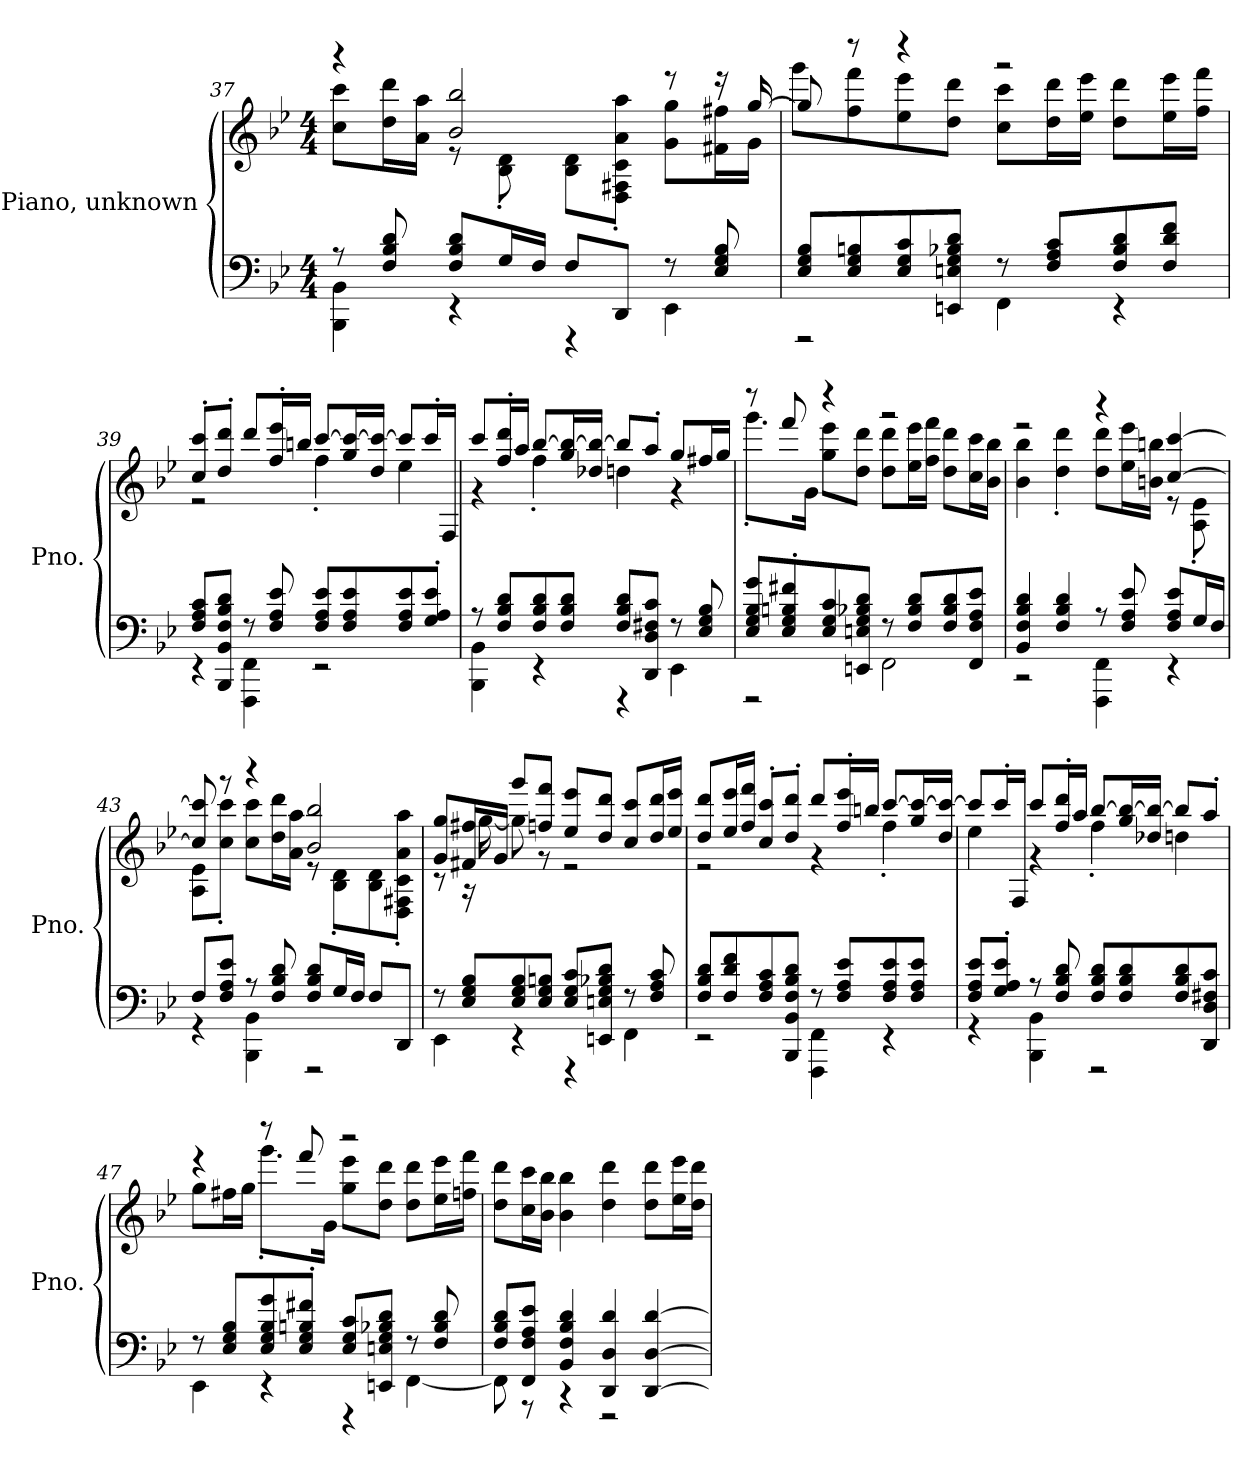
**kern	**kern
*part1	*part1
*staff2	*staff1
*I"Piano, unknown	*
*I'Pno.	*
*clefF4	*clefG2
*k[b-e-]	*k[b-e-]
*M4/4	*M4/4
=37	=37
*^	*^
8r	4BBB-\ 4BB-\	4r	8cc\ 8ccc\L
8F/ 8B-/ 8d/	.	.	16dd\ 16ddd\L
.	.	.	16a\ 16aa\JJ
8F/ 8B-/ 8d/L	4r	2b-/ 2bb-/	8r
16G/L	.	.	8B-\' 8d\'
16F/JJ	.	.	.
8F/L	4r	.	8B-\ 8d\L
8DD/J	.	.	8D\' 8F#X\' 8c\' 8a\' 8aa\'J
8r	4EE-\	8r	8g\ 8gg\L
8E-/ 8G/ 8B-/	.	16r	16f#X\ 16ff#X\L
.	.	[16gg/	16g\JJ
!!LO:PB:g=z	!!
=38	=38	=38	=38
8E-/ 8G/ 8B-/L	2r	8gg/]	8ggg\L
8E-/ 8G/ 8Bn/	.	8r	8ff\ 8fff\
8E-/ 8G/ 8c/	.	4r	8ee-\ 8eee-\
8EEn/ 8En/ 8G/ 8B-X/ 8d/J	.	.	8dd\ 8ddd\J
8r	4FF\	2r	8cc\ 8ccc\L
8F/ 8A/ 8c/L	.	.	16dd\ 16ddd\L
.	.	.	16ee-\ 16eee-\JJ
8F/ 8B-/ 8d/	4r	.	8dd\ 8ddd\L
8F/ 8d/ 8f/J	.	.	16ee-\ 16eee-\L
.	.	.	16ff\ 16fff\JJ
=39	=39	=39	=39
8F/ 8A/ 8c/L	4r	8cc/' 8ccc/'L	2r
8BBB-/ 8BB-/ 8F/ 8B-/ 8d/J	.	8dd/' 8ddd/'J	.
8r	4FFF\ 4FF\	8ddd/L	.
8F/ 8A/ 8e-/	.	16ff/' 16eee-/'L	.
.	.	16bbn/JJ	.
8F/ 8A/ 8e-/L	2r	[8ccc/L	4ff'\
8F/ 8A/ 8e-/	.	16gg/ 16ccc/_L	.
.	.	16dd/ 16ccc/_JJ	.
8F/ 8A/ 8e-/	.	8ccc/L]	4ee-\
8G/' 8A/' 8e-/'J	.	16ccc'/L	.
.	.	16F/JJ	.
!!LO:LB:g=z	!!
=40	=40	=40	=40
8r	4BBB-\ 4BB-\	8ccc/L	4r
8F/ 8B-/ 8d/L	.	16ff/' 16ddd/'L	.
.	.	16aa/JJ	.
8F/ 8B-/ 8d/	4r	[8bb-/L	4ff'\
8F/ 8B-/ 8d/J	.	16gg/ 16bb-/_L	.
.	.	16dd-X/ 16bb-/_JJ	.
8F/ 8B-/ 8d/L	4r	8bb-/L]	4ddn\
8DD/ 8D/ 8F#X/ 8c/J	.	8aa'/J	.
8r	4EE-\	8gg/L	4r
8E-/ 8G/ 8B-/	.	16ff#X/L	.
.	.	16gg/JJ	.
=41	=41	=41	=41
8E-/ 8G/ 8B-/ 8g/L	2r	8r	8.ggg'\L
8E-/' 8G/' 8Bn/' 8f#X/'	.	8fff/	.
.	.	.	16g\Jk
8E-/ 8G/ 8c/	.	4r	8gg\ 8eee-\L
8EEn/ 8En/ 8G/ 8B-X/ 8d/J	.	.	8dd\ 8ddd\J
8r	2FF\	2r	8dd\ 8ddd\L
8F/ 8B-/ 8d/L	.	.	16ee-\ 16eee-\L
.	.	.	16ff\ 16fff\JJ
8F/ 8B-/ 8d/	.	.	8dd\ 8ddd\L
8FF/ 8F/ 8A/ 8e-/J	.	.	16cc\ 16ccc\L
.	.	.	16b-\ 16bb-\JJ
=42	=42	=42	=42
4BB-/ 4F/ 4B-/ 4d/	2r	2r	4b-\ 4bb-\
4F/ 4B-/ 4d/	.	.	4dd\' 4ddd\'
8r	4FFF\ 4FF\	4r	8dd\ 8ddd\L
8F/ 8A/ 8e-/	.	.	16ee-\ 16eee-\L
.	.	.	16bn\ 16bbn\JJ
8F/ 8A/ 8e-/L	4r	[4cc/ [4ccc/	8r
16G/L	.	.	8A\' 8e-\'
16F/JJ	.	.	.
!!LO:LB:g=z	!!
=43	=43	=43	=43
8F/L	4r	8cc/] 8ccc/]	8A\ 8e-\L
8F/ 8A/ 8e-/J	.	8r	8cc\' 8ccc\'J
8r	4BBB-\ 4BB-\	4r	8cc\ 8ccc\L
8F/ 8B-/ 8d/	.	.	16dd\ 16ddd\L
.	.	.	16a\ 16aa\JJ
8F/ 8B-/ 8d/L	2r	2b-/ 2bb-/	8r
16G/L	.	.	8B-\' 8d\'L
16F/JJ	.	.	.
8F/L	.	.	8B-\ 8d\
8DD/J	.	.	8D\' 8F#X\' 8c\' 8a\' 8aa\'J
=44	=44	=44	=44
8r	4EE-\	8g/ 8gg/L	8r
8E-/ 8G/ 8B-/L	.	16f#X/ 16ff#X/L	16r
.	.	16g/JJ	[16gg\
8E-/ 8G/ 8B-/	4r	8ggg/L	8gg\]
8E-/ 8G/ 8Bn/J	.	8ffn/ 8fff/J	8r
8E-/ 8G/ 8c/L	4r	8ee-/ 8eee-/L	2r
8EEn/ 8En/ 8G/ 8B-X/ 8d/J	.	8dd/ 8ddd/J	.
8r	4FF\	8cc/ 8ccc/L	.
8F/ 8A/ 8c/	.	16dd/ 16ddd/L	.
.	.	16ee-/ 16eee-/JJ	.
!!LO:LB:g=z	!!
=45	=45	=45	=45
8F/ 8B-/ 8d/L	2r	8dd/ 8ddd/L	2r
8F/ 8d/ 8f/	.	16ee-/ 16eee-/L	.
.	.	16ff/ 16fff/JJ	.
8F/ 8A/ 8c/	.	8cc/' 8ccc/'L	.
8BBB-/ 8BB-/ 8F/ 8B-/ 8d/J	.	8dd/' 8ddd/'J	.
8r	4FFF\ 4FF\	8ddd/L	4r
8F/ 8A/ 8e-/L	.	16ff/' 16eee-/'L	.
.	.	16bbn/JJ	.
8F/ 8A/ 8e-/	4r	[8ccc/L	4ff'\
8F/ 8A/ 8e-/J	.	16gg/ 16ccc/_L	.
.	.	16dd/ 16ccc/_JJ	.
=46	=46	=46	=46
8F/ 8A/ 8e-/L	4r	8ccc/L]	4ee-\
8G/' 8A/' 8e-/'J	.	16ccc'/L	.
.	.	16F/JJ	.
8r	4BBB-\ 4BB-\	8ccc/L	4r
8F/ 8B-/ 8d/	.	16ff/' 16ddd/'L	.
.	.	16aa/JJ	.
8F/ 8B-/ 8d/L	2r	[8bb-/L	4ff'\
8F/ 8B-/ 8d/	.	16gg/ 16bb-/_L	.
.	.	16dd-X/ 16bb-/_JJ	.
8F/ 8B-/ 8d/	.	8bb-/L]	4ddn\
8DD/ 8D/ 8F#X/ 8c/J	.	8aa'/J	.
!!LO:LB:g=z	!!
=47	=47	=47	=47
8r	4EE-\	4r	8gg\L
8E-/ 8G/ 8B-/L	.	.	16ff#X\L
.	.	.	16gg\JJ
8E-/ 8G/ 8B-/ 8g/	4r	8r	8.ggg'\L
8E-/' 8G/' 8Bn/' 8f#X/'J	.	8fff/	.
.	.	.	16g\Jk
8E-/ 8G/ 8c/L	4r	2r	8gg\ 8eee-\L
8EEn/ 8En/ 8G/ 8B-X/ 8d/J	.	.	8dd\ 8ddd\J
8r	[4FF\	.	8dd\ 8ddd\L
8F/ 8B-/ 8d/	.	.	16ee-\ 16eee-\L
.	.	.	16ffn\ 16fff\JJ
*	*	*v	*v
=48	=48	=48
8F/ 8B-/ 8d/L	8FF\]	8dd\ 8ddd\L
8FF/ 8F/ 8A/ 8e-/J	8r	16cc\ 16ccc\L
.	.	16b-\ 16bb-\JJ
4BB-/ 4F/ 4B-/ 4d/	4r	4b-\ 4bb-\
4DD/ 4D/ 4d/	2r	4dd\ 4ddd\
[4DD/ [4D/ [4d/	.	8dd\ 8ddd\L
.	.	16ee-\ 16eee-\L
.	.	16dd\ 16ddd\JJ
*v	*v	*
=	=
*-	*-
